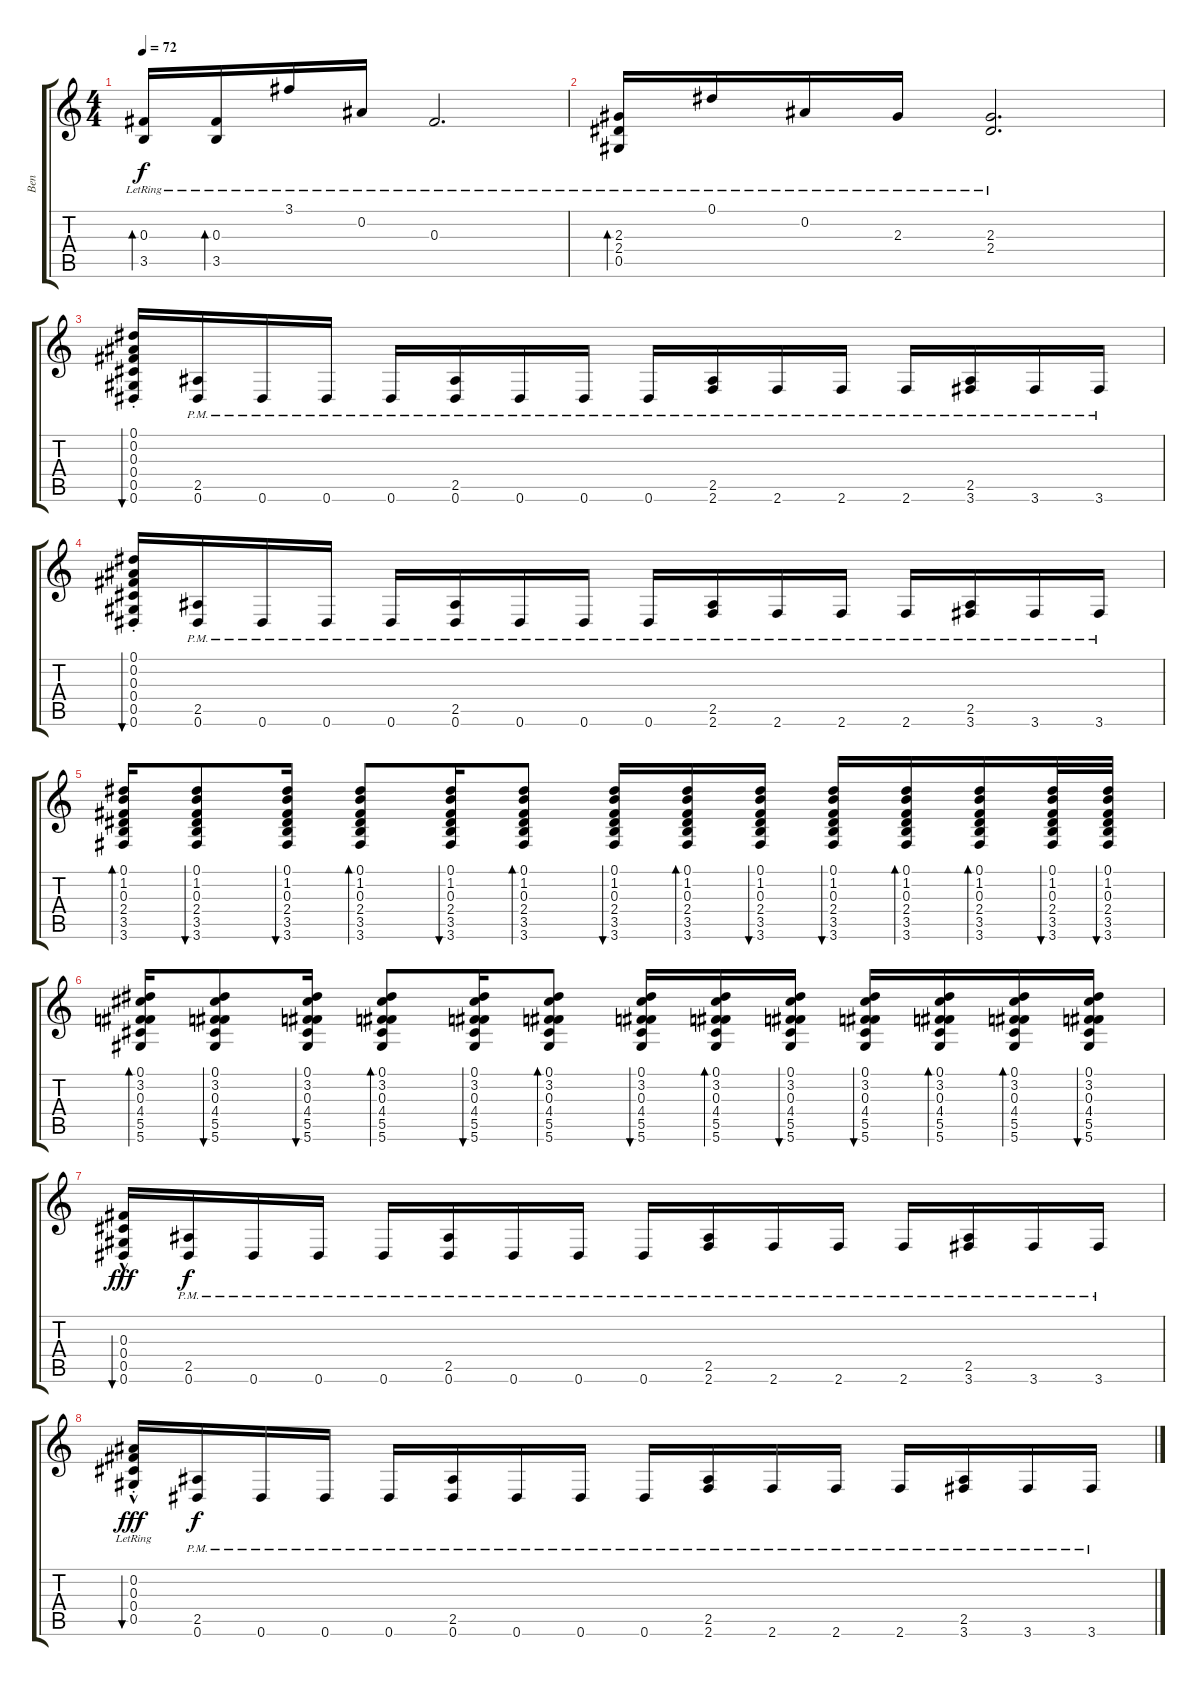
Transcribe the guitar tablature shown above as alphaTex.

\track ("Ben " "Ben ") {instrument acousticguitarsteel}
\staff {score tabs}
\tuning (Eb4 Bb3 Gb3 Db3 Ab2 Eb2) {hide}
\ts (4 4)
\tempo 72
\clef g2
\ks c
(0.3{lr} 3.5).16{bd 60 dy f} (0.3{lr} 3.5).16{bd 60} 3.1{lr}.16 0.2{lr}.16 0.3{lr}.2{d} |
(2.3 2.4{lr} 0.5).16{bd 60} 0.1{lr}.16 0.2{lr}.16 2.3{lr}.16 (2.3{lr} 2.4{lr}).2{d} |
(0.1 0.2{st} 0.3 0.4 0.5 0.6).16{bu 60} (2.5{pm} 0.6{pm}).16 0.6{pm}.16 0.6{pm}.16 0.6{pm}.16 (2.5{pm} 0.6{pm}).16 0.6{pm}.16 0.6{pm}.16 0.6{pm}.16 (2.5{pm} 2.6{pm}).16 2.6{pm}.16 2.6{pm}.16 2.6{pm}.16 (2.5{pm} 3.6{pm}).16 3.6{pm}.16 3.6{pm}.16 |
(0.1 0.2{st} 0.3 0.4 0.5 0.6).16{bu 60} (2.5{pm} 0.6{pm}).16 0.6{pm}.16 0.6{pm}.16 0.6{pm}.16 (2.5{pm} 0.6{pm}).16 0.6{pm}.16 0.6{pm}.16 0.6{pm}.16 (2.5{pm} 2.6{pm}).16 2.6{pm}.16 2.6{pm}.16 2.6{pm}.16 (2.5{pm} 3.6{pm}).16 3.6{pm}.16 3.6{pm}.16 |
(0.1 1.2 0.3 2.4 3.5 3.6).16{bd 30} (0.1 1.2 0.3 2.4 3.5 3.6).8{bu 60} (0.1 1.2 0.3 2.4 3.5 3.6).16{bu 30} (0.1 1.2 0.3 2.4 3.5 3.6).8{bd 30} (0.1 1.2 0.3 2.4 3.5 3.6).16{bu 30} (0.1 1.2 0.3 2.4 3.5 3.6).8{bd 30} (0.1 1.2 0.3 2.4 3.5 3.6).16{bu 30} (0.1 1.2 0.3 2.4 3.5 3.6).16{bd 30} (0.1 1.2 0.3 2.4 3.5 3.6).16{bu 30} (0.1 1.2 0.3 2.4 3.5 3.6).16{bu 30} (0.1 1.2 0.3 2.4 3.5 3.6).16{bd 30} (0.1 1.2 0.3 2.4 3.5 3.6).16{bd 30} (0.1 1.2 0.3 2.4 3.5 3.6).32{bu 30} (0.1 1.2 0.3 2.4 3.5 3.6).32{bu 30} |
(0.1 3.2 0.3 4.4 5.5 5.6).16{bd 30} (0.1 3.2 0.3 4.4 5.5 5.6).8{bu 60} (0.1 3.2 0.3 4.4 5.5 5.6).16{bu 30} (0.1 3.2 0.3 4.4 5.5 5.6).8{bd 30} (0.1 3.2 0.3 4.4 5.5 5.6).16{bu 30} (0.1 3.2 0.3 4.4 5.5 5.6).8{bd 30} (0.1 3.2 0.3 4.4 5.5 5.6).16{bu 30} (0.1 3.2 0.3 4.4 5.5 5.6).16{bd 30} (0.1 3.2 0.3 4.4 5.5 5.6).16{bu 30} (0.1 3.2 0.3 4.4 5.5 5.6).16{bu 30} (0.1 3.2 0.3 4.4 5.5 5.6).16{bd 30} (0.1 3.2 0.3 4.4 5.5 5.6).16{bd 30} (0.1 3.2 0.3 4.4 5.5 5.6).16{bu 30} |
(0.3 0.4{hac} 0.5 0.6).16{bu 60 dy fff} (2.5{pm} 0.6{pm}).16{dy f} 0.6{pm}.16 0.6{pm}.16 0.6{pm}.16 (2.5{pm} 0.6{pm}).16 0.6{pm}.16 0.6{pm}.16 0.6{pm}.16 (2.5{pm} 2.6{pm}).16 2.6{pm}.16 2.6{pm}.16 2.6{pm}.16 (2.5{pm} 3.6{pm}).16 3.6{pm}.16 3.6{pm}.16 |
(0.2{hac st lr} 0.3{hac} 0.4 0.5).16{bu 60 dy fff} (2.5{pm} 0.6{pm}).16{dy f} 0.6{pm}.16 0.6{pm}.16 0.6{pm}.16 (2.5{pm} 0.6{pm}).16 0.6{pm}.16 0.6{pm}.16 0.6{pm}.16 (2.5{pm} 2.6{pm}).16 2.6{pm}.16 2.6{pm}.16 2.6{pm}.16 (2.5{pm} 3.6{pm}).16 3.6{pm}.16 3.6{pm}.16
